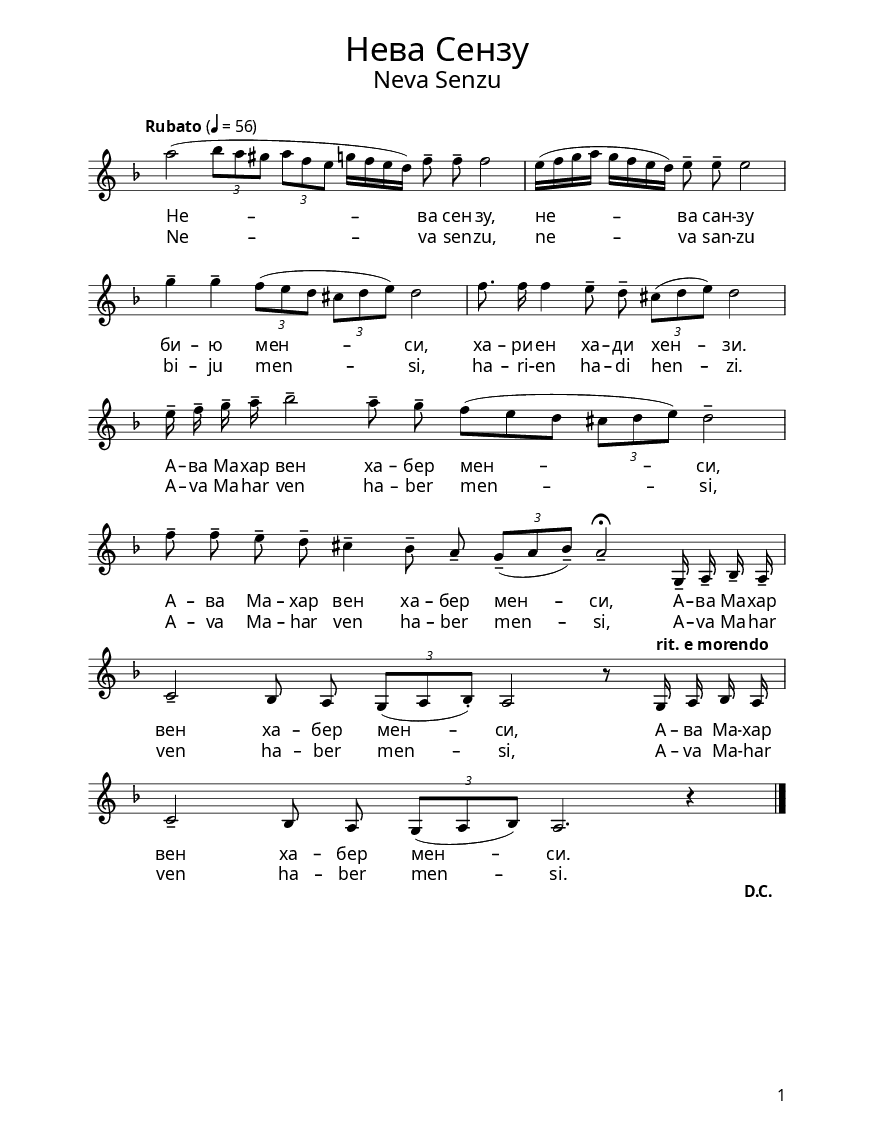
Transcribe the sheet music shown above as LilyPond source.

\version "2.24.1"

% include paper part and global functions
\include "include/globals.ily"

\bookpart {
  \label #'ref091
  \tocItem \markup "Нева Сензу – Neva Senzu"
  \include "include/bookpart-paper.ily"
  \score {
    \include "include/score-layout.ily"

    \new Voice \absolute {
      \clef treble
      \key d \minor
      \tempoFunc "Rubato" 4 "56"
      \autoBeamOn

      \omit Score.TimeSignature
      \cadenzaOn % allows custom bar lines
      \autoBeamOff
      a''2 ( \tuplet 3/2 { bes''8 [a'' gis''8] } \tuplet 3/2 { a''8 [f'' e''8] } g''16 [f'' e'' d''] )  f''8--  f''-- f''2 \bar "|" e''16 ( [f'' g'' a''] g''[ f'' e'' d''] ) e''8-- e''-- e''2 \bar "|" \break

      \time 7/4 g''4-- g''-- \tuplet 3/2 { f''8 ([e'' d''8]  } \tuplet 3/2 {cis''8 [d'' e''8] })   d''2 \bar "|" f''8. f''16 f''4 e''8-- d''-- \tuplet 3/2 {cis''!8 [( d'' e''8 )] } d''2 \bar "|" \break

      e''16-- f''16-- g''16-- a''-- bes''2-- a''8-- g''8--  f''8 ( [e''8 d''8] \tuplet 3/2 { cis''!8 [d''8 e''8] ) } d''2-- \bar "|" \break

      f''8-- f''-- e''-- d''-- cis''!4-- bes'8-- a'8-- \tuplet 3/2 {g'8-- ( [a' bes'--])} a'2--  \fermata  g16-- a-- bes--  a-- \bar "|" \break

      c'2-- bes8 a8 \tuplet 3/2 {g [( a bes-. )] } a2 r8 \tempo "rit. e morendo" g16 a bes  a \bar "|" \break

      c'2-- bes8 a8  \tuplet 3/2 {g [(a bes )]}  a2.  r4 \bar "|."


    }



    \addlyrics {
      Не -- ва сен -- зу,
      не -- ва сан -- зу би -- ю мен -- си,
      ха -- ри -- ен ха -- ди хен -- зи.
      А -- ва Ма -- хар вен ха -- бер мен -- си,
      А -- ва Ма -- хар вен ха -- бер мен -- си,
      А -- ва Ма -- хар вен ха -- бер мен -- си,
      А -- ва Ма -- хар вен ха -- бер мен -- си.

    }

  \addlyrics {
      Ne -- va sen -- zu,
      ne -- va san -- zu bi -- ju men -- si,
      ha -- ri -- en ha -- di hen -- zi.
      A -- va Ma -- har ven ha -- ber men -- si,
      A -- va Ma -- har ven ha -- ber men -- si,
      A -- va Ma -- har ven ha -- ber men -- si,
      A -- va Ma -- har ven ha -- ber men -- si.

    }

    \header {
      title = \titleFunc "Нева Сензу" "Neva Senzu"
    }

    \midi{}

  } % score

\markup \dc-one "D.C."
  % include foreign translation(s) of the song
  %\include "lyrics_de/000_empty_template_lyrics_de.ly"

} % bookpart
